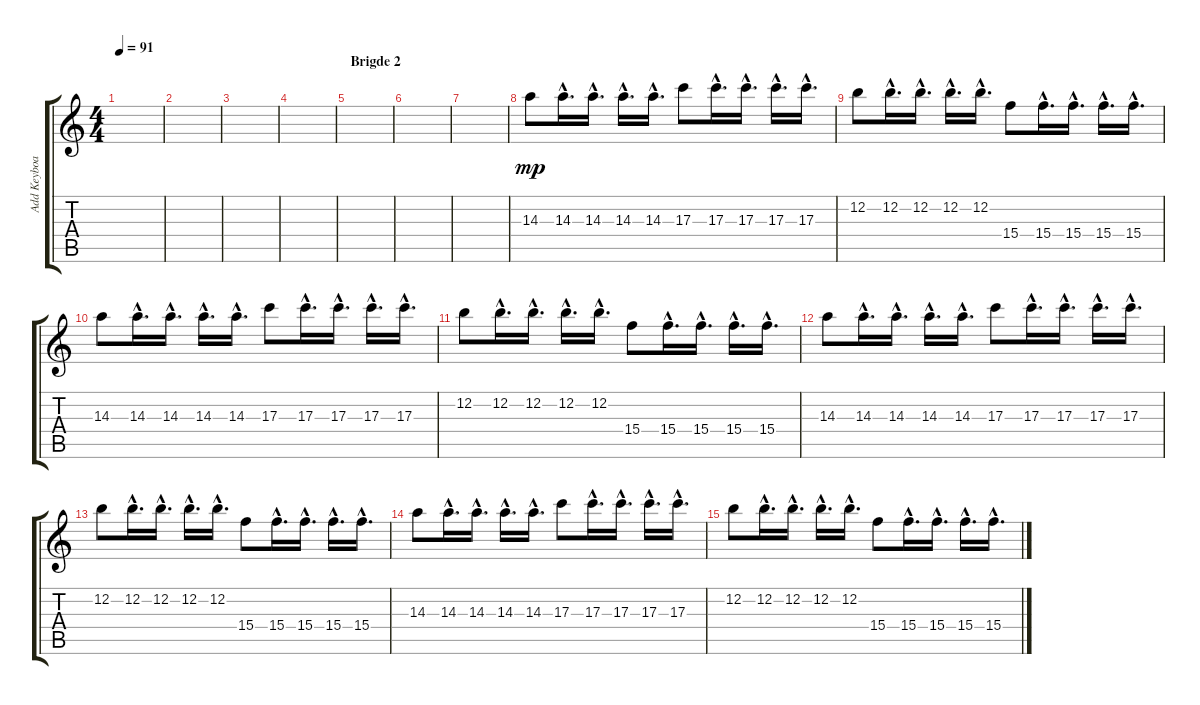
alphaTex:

\track ("Add Keyboard [Pogo]" "Add Keyboa") {instrument guitarharmonics}
\staff {score tabs}
\tuning (E4 B3 G3 D3 A2 E2) {hide}
\ts (4 4)
\tempo 91
\clef g2
\ks c
|
|
|
|
\section ("" "Brigde 2")
|
|
|
14.3.8{dy mp volume 9 instrument fx1rain} 14.3{hac}.16{d} 14.3{hac}.16{d} 14.3{hac}.16{d} 14.3{hac}.16{d} 17.3.8 17.3{hac}.16{d} 17.3{hac}.16{d} 17.3{hac}.16{d} 17.3{hac}.16{d} |
12.2.8 12.2{hac}.16{d} 12.2{hac}.16{d} 12.2{hac}.16{d} 12.2{hac}.16{d} 15.4.8 15.4{hac}.16{d} 15.4{hac}.16{d} 15.4{hac}.16{d} 15.4{hac}.16{d} |
14.3.8 14.3{hac}.16{d} 14.3{hac}.16{d} 14.3{hac}.16{d} 14.3{hac}.16{d} 17.3.8 17.3{hac}.16{d} 17.3{hac}.16{d} 17.3{hac}.16{d} 17.3{hac}.16{d} |
12.2.8 12.2{hac}.16{d} 12.2{hac}.16{d} 12.2{hac}.16{d} 12.2{hac}.16{d} 15.4.8 15.4{hac}.16{d} 15.4{hac}.16{d} 15.4{hac}.16{d} 15.4{hac}.16{d} |
14.3.8{volume 9 instrument fx1rain} 14.3{hac}.16{d} 14.3{hac}.16{d} 14.3{hac}.16{d} 14.3{hac}.16{d} 17.3.8 17.3{hac}.16{d} 17.3{hac}.16{d} 17.3{hac}.16{d} 17.3{hac}.16{d} |
12.2.8 12.2{hac}.16{d} 12.2{hac}.16{d} 12.2{hac}.16{d} 12.2{hac}.16{d} 15.4.8 15.4{hac}.16{d} 15.4{hac}.16{d} 15.4{hac}.16{d} 15.4{hac}.16{d} |
14.3.8 14.3{hac}.16{d} 14.3{hac}.16{d} 14.3{hac}.16{d} 14.3{hac}.16{d} 17.3.8 17.3{hac}.16{d} 17.3{hac}.16{d} 17.3{hac}.16{d} 17.3{hac}.16{d} |
12.2.8 12.2{hac}.16{d} 12.2{hac}.16{d} 12.2{hac}.16{d} 12.2{hac}.16{d} 15.4.8 15.4{hac}.16{d} 15.4{hac}.16{d} 15.4{hac}.16{d} 15.4{hac}.16{d}
